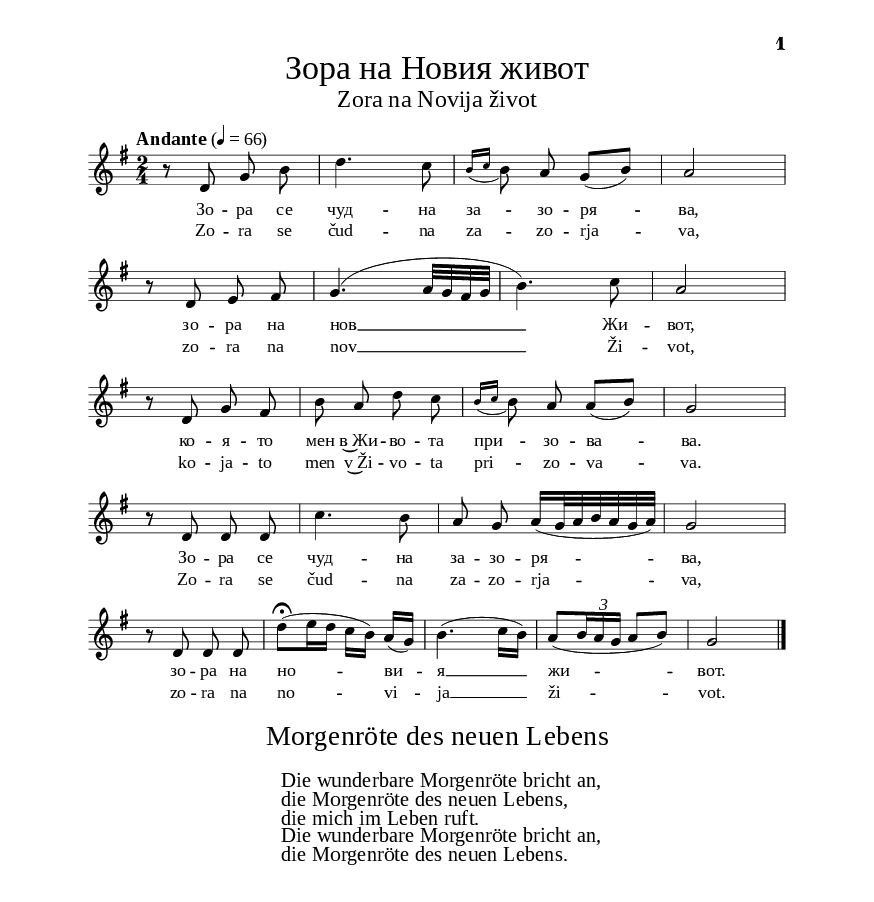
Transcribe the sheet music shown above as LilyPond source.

\version "2.24.2"

% include paper part and global functions
\include "include/globals.ily"

\bookpart {

   \label #'ref215
  \tocItem \markup "Зора на Новия живот – Zora na Novija život"
  \include "include/bookpart-paper.ily"
  \score {
    \include "include/score-layout.ily"

    \new Voice \absolute {
      \clef treble
      \key g \major
      \time 2/4
      \tempoFunc "Andante" 4 "66"
      \autoBeamOff
      r8  d'8  g'8  b'8 | % 2
      d''4.  c''8 | % 3
      \acciaccatura {  b'16 [  c''16 ] }  b'8
      a'8  g'8 ( [  b'8 ) ] | % 4
      a'2 \break | % 5
      r8  d'8  e'8  fis'8 | % 6
      g'4. (  a'32 [  g'32  fis'32  g'32
      ] | % 7
      b'4. )  c''8 | % 8
      a'2 \break | % 9
      r8  d'8  g'8  fis'8 |
      b'8  a'8  d''8  c''8 | % 11
      \acciaccatura {  b'16 [  c''16 ] }  b'8
      a'8  a'8 ( [  b'8 ) ] | % 12
      g'2 \break | % 13
      r8  d'8  d'8  d'8 | % 14
      c''4.  b'8 | % 15
      a'8  g'8  a'16 ( [  g'32  a'32
      b'32  a'32  g'32  a'32 ) ] | % 16
      g'2 \break | % 17
      r8  d'8  d'8  d'8 | % 18
      d''8 ( ^\fermata [  e''16  d''16 ]
      c''16 [  b'16 ) ]  a'16 ( [  g'16 )
      ] | % 19
      b'4. (  c''16 [  b'16 ) ] |
      a'8 ( [ \once \omit TupletBracket
      \times 2/3  {
        b'16  a'16  g'16 ]
      }
      a'8 [  b'8 ) ] | % 21
      g'2 \bar "|."
    }


    \addlyrics {
      Зо -- ра се чуд -- на за --
      зо -- ря -- ва, зо -- ра на нов __
      Жи -- вот, ко --
      я -- то мен в~Жи -- во -- та
      при -- зо -- ва -- ва. Зо --
      ра се чуд -- на за -- зо -- ря --
      ва, зо -- ра на
      но -- ви -- я __
      жи -- вот.}
    \addlyrics {
      Zo -- ra se čud -- na za --
      zo -- rja -- va, zo -- ra na nov __
      Ži -- vot, ko --
      ja -- to men v~Ži -- vo -- ta
      pri -- zo -- va -- va. Zo --
      ra se čud -- na za -- zo -- rja --
      va, zo -- ra na
      no -- vi -- ja __
      ži -- vot.}

    \header {
      title = \titleFunc "Зора на Новия живот" "Zora na Novija život"
    }

    \midi{}

  } % score

  \markup \empty-one
   % include foreign translation(s) of the song
  \version "2.24.3"

\markup \fill-line { \fontsize #deTitleFontSize "Morgenröte des neuen Lebens" }
\markup \null
\markup \null
\markup \abs-fontsize #10 {
  \hspace #25
  \override #`(baseline-skip . ,deCoupletBaselineSkip)
  \column {
    \line { " " }
    \line { " " Die wunderbare Morgenröte bricht an,}

    \line { " " die Morgenröte des neuen Lebens,}

    \line { " " die mich im Leben ruft.}

    \line { " " Die wunderbare Morgenröte bricht an,}

    \line { " " die Morgenröte des neuen Lebens.}

  }
}


} % bookpart

% Più mosso
%
